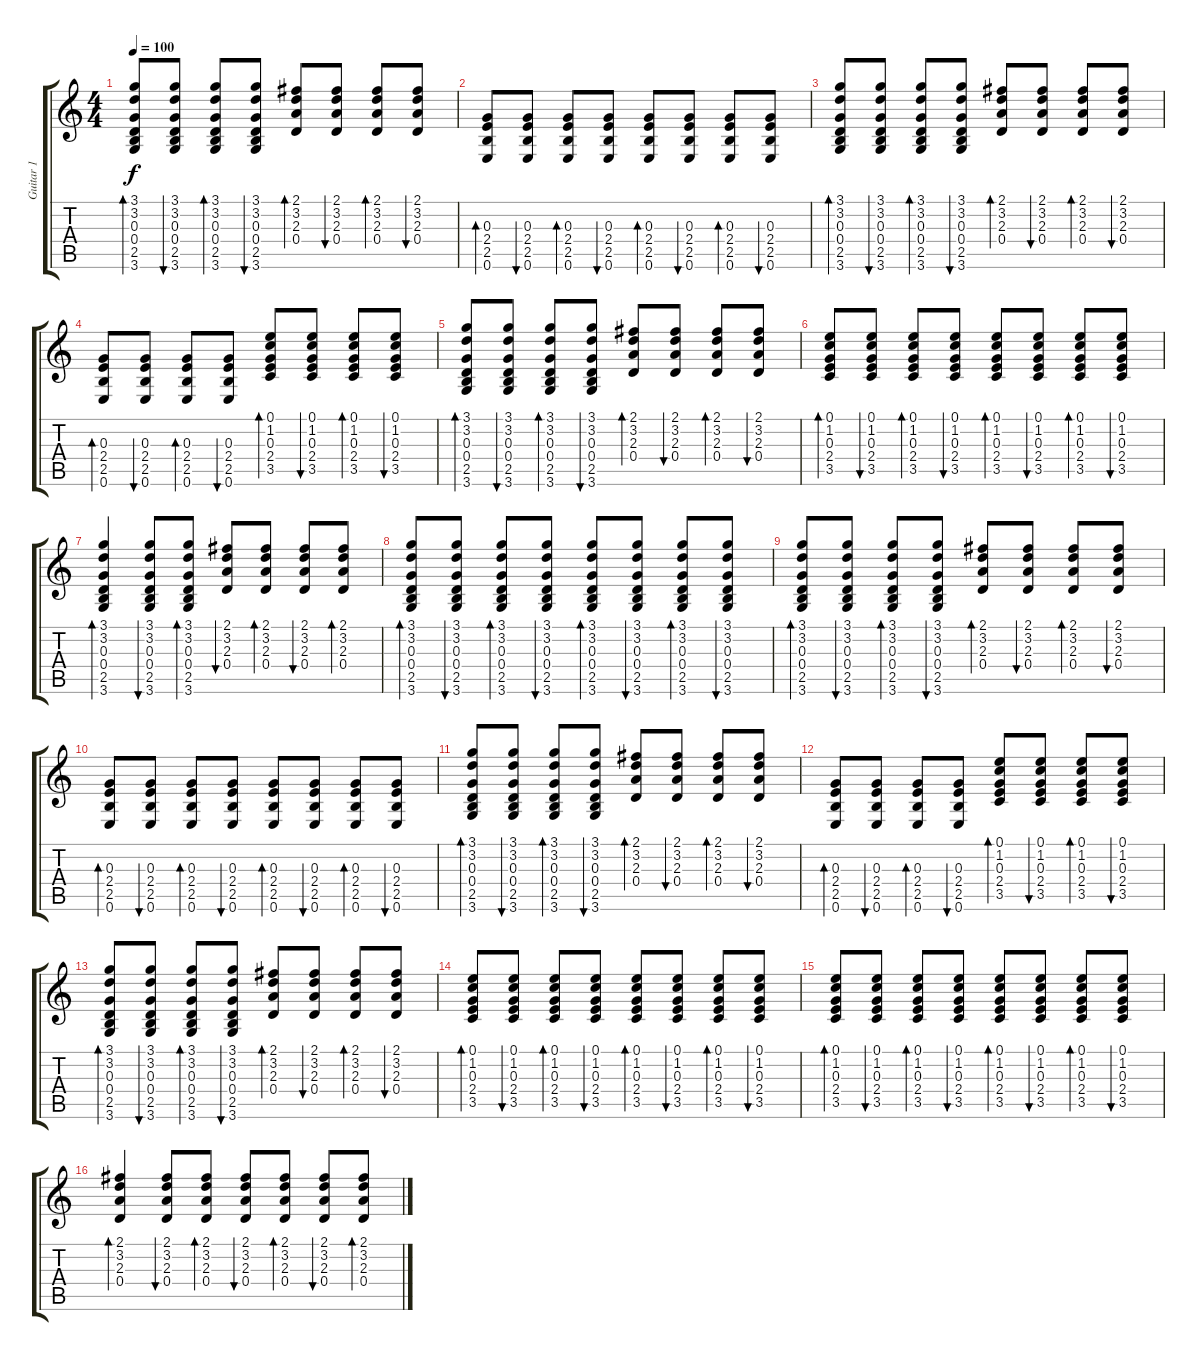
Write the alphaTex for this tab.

\track ("Guitar 1" "Guitar 1") {instrument overdrivenguitar}
\staff {score tabs}
\tuning (E4 B3 G3 D3 A2 E2) {hide}
\ts (4 4)
\tempo 100
\clef g2
\ks c
(3.1 3.2 0.3 0.4 2.5 3.6).8{bd 30 dy f} (3.1 3.2 0.3 0.4 2.5 3.6).8{bu 30} (3.1 3.2 0.3 0.4 2.5 3.6).8{bd 30} (3.1 3.2 0.3 0.4 2.5 3.6).8{bu 30} (2.1 3.2 2.3 0.4).8{bd 30} (2.1 3.2 2.3 0.4).8{bu 30} (2.1 3.2 2.3 0.4).8{bd 30} (2.1 3.2 2.3 0.4).8{bu 30} |
(0.3 2.4 2.5 0.6).8{bd 30} (0.3 2.4 2.5 0.6).8{bu 30} (0.3 2.4 2.5 0.6).8{bd 30} (0.3 2.4 2.5 0.6).8{bu 30} (0.3 2.4 2.5 0.6).8{bd 30} (0.3 2.4 2.5 0.6).8{bu 30} (0.3 2.4 2.5 0.6).8{bd 30} (0.3 2.4 2.5 0.6).8{bu 30} |
(3.1 3.2 0.3 0.4 2.5 3.6).8{bd 30} (3.1 3.2 0.3 0.4 2.5 3.6).8{bu 30} (3.1 3.2 0.3 0.4 2.5 3.6).8{bd 30} (3.1 3.2 0.3 0.4 2.5 3.6).8{bu 30} (2.1 3.2 2.3 0.4).8{bd 30} (2.1 3.2 2.3 0.4).8{bu 30} (2.1 3.2 2.3 0.4).8{bd 30} (2.1 3.2 2.3 0.4).8{bu 30} |
(0.3 2.4 2.5 0.6).8{bd 30} (0.3 2.4 2.5 0.6).8{bu 30} (0.3 2.4 2.5 0.6).8{bd 30} (0.3 2.4 2.5 0.6).8{bu 30} (0.1 1.2 0.3 2.4 3.5).8{bd 30} (0.1 1.2 0.3 2.4 3.5).8{bu 30} (0.1 1.2 0.3 2.4 3.5).8{bd 30} (0.1 1.2 0.3 2.4 3.5).8{bu 30} |
(3.1 3.2 0.3 0.4 2.5 3.6).8{bd 30} (3.1 3.2 0.3 0.4 2.5 3.6).8{bu 30} (3.1 3.2 0.3 0.4 2.5 3.6).8{bd 30} (3.1 3.2 0.3 0.4 2.5 3.6).8{bu 30} (2.1 3.2 2.3 0.4).8{bd 30} (2.1 3.2 2.3 0.4).8{bu 30} (2.1 3.2 2.3 0.4).8{bd 30} (2.1 3.2 2.3 0.4).8{bu 30} |
(0.1 1.2 0.3 2.4 3.5).8{bd 30} (0.1 1.2 0.3 2.4 3.5).8{bu 30} (0.1 1.2 0.3 2.4 3.5).8{bd 30} (0.1 1.2 0.3 2.4 3.5).8{bu 30} (0.1 1.2 0.3 2.4 3.5).8{bd 30} (0.1 1.2 0.3 2.4 3.5).8{bu 30} (0.1 1.2 0.3 2.4 3.5).8{bd 30} (0.1 1.2 0.3 2.4 3.5).8{bu 30} |
(3.1 3.2 0.3 0.4 2.5 3.6).4{bd 30} (3.1 3.2 0.3 0.4 2.5 3.6).8{bu 30} (3.1 3.2 0.3 0.4 2.5 3.6).8{bd 30} (2.1 3.2 2.3 0.4).8{bu 30} (2.1 3.2 2.3 0.4).8{bd 30} (2.1 3.2 2.3 0.4).8{bu 30} (2.1 3.2 2.3 0.4).8{bd 30} |
(3.1 3.2 0.3 0.4 2.5 3.6).8{bd 30} (3.1 3.2 0.3 0.4 2.5 3.6).8{bu 30} (3.1 3.2 0.3 0.4 2.5 3.6).8{bd 30} (3.1 3.2 0.3 0.4 2.5 3.6).8{bu 30} (3.1 3.2 0.3 0.4 2.5 3.6).8{bd 30} (3.1 3.2 0.3 0.4 2.5 3.6).8{bu 30} (3.1 3.2 0.3 0.4 2.5 3.6).8{bd 30} (3.1 3.2 0.3 0.4 2.5 3.6).8{bu 30} |
(3.1 3.2 0.3 0.4 2.5 3.6).8{bd 30} (3.1 3.2 0.3 0.4 2.5 3.6).8{bu 30} (3.1 3.2 0.3 0.4 2.5 3.6).8{bd 30} (3.1 3.2 0.3 0.4 2.5 3.6).8{bu 30} (2.1 3.2 2.3 0.4).8{bd 30} (2.1 3.2 2.3 0.4).8{bu 30} (2.1 3.2 2.3 0.4).8{bd 30} (2.1 3.2 2.3 0.4).8{bu 30} |
(0.3 2.4 2.5 0.6).8{bd 30} (0.3 2.4 2.5 0.6).8{bu 30} (0.3 2.4 2.5 0.6).8{bd 30} (0.3 2.4 2.5 0.6).8{bu 30} (0.3 2.4 2.5 0.6).8{bd 30} (0.3 2.4 2.5 0.6).8{bu 30} (0.3 2.4 2.5 0.6).8{bd 30} (0.3 2.4 2.5 0.6).8{bu 30} |
(3.1 3.2 0.3 0.4 2.5 3.6).8{bd 30} (3.1 3.2 0.3 0.4 2.5 3.6).8{bu 30} (3.1 3.2 0.3 0.4 2.5 3.6).8{bd 30} (3.1 3.2 0.3 0.4 2.5 3.6).8{bu 30} (2.1 3.2 2.3 0.4).8{bd 30} (2.1 3.2 2.3 0.4).8{bu 30} (2.1 3.2 2.3 0.4).8{bd 30} (2.1 3.2 2.3 0.4).8{bu 30} |
(0.3 2.4 2.5 0.6).8{bd 30} (0.3 2.4 2.5 0.6).8{bu 30} (0.3 2.4 2.5 0.6).8{bd 30} (0.3 2.4 2.5 0.6).8{bu 30} (0.1 1.2 0.3 2.4 3.5).8{bd 30} (0.1 1.2 0.3 2.4 3.5).8{bu 30} (0.1 1.2 0.3 2.4 3.5).8{bd 30} (0.1 1.2 0.3 2.4 3.5).8{bu 30} |
(3.1 3.2 0.3 0.4 2.5 3.6).8{bd 30} (3.1 3.2 0.3 0.4 2.5 3.6).8{bu 30} (3.1 3.2 0.3 0.4 2.5 3.6).8{bd 30} (3.1 3.2 0.3 0.4 2.5 3.6).8{bu 30} (2.1 3.2 2.3 0.4).8{bd 30} (2.1 3.2 2.3 0.4).8{bu 30} (2.1 3.2 2.3 0.4).8{bd 30} (2.1 3.2 2.3 0.4).8{bu 30} |
(0.1 1.2 0.3 2.4 3.5).8{bd 30} (0.1 1.2 0.3 2.4 3.5).8{bu 30} (0.1 1.2 0.3 2.4 3.5).8{bd 30} (0.1 1.2 0.3 2.4 3.5).8{bu 30} (0.1 1.2 0.3 2.4 3.5).8{bd 30} (0.1 1.2 0.3 2.4 3.5).8{bu 30} (0.1 1.2 0.3 2.4 3.5).8{bd 30} (0.1 1.2 0.3 2.4 3.5).8{bu 30} |
(0.1 1.2 0.3 2.4 3.5).8{bd 30} (0.1 1.2 0.3 2.4 3.5).8{bu 30} (0.1 1.2 0.3 2.4 3.5).8{bd 30} (0.1 1.2 0.3 2.4 3.5).8{bu 30} (0.1 1.2 0.3 2.4 3.5).8{bd 30} (0.1 1.2 0.3 2.4 3.5).8{bu 30} (0.1 1.2 0.3 2.4 3.5).8{bd 30} (0.1 1.2 0.3 2.4 3.5).8{bu 30} |
(2.1 3.2 2.3 0.4).4{bd 30} (2.1 3.2 2.3 0.4).8{bu 30} (2.1 3.2 2.3 0.4).8{bd 30} (2.1 3.2 2.3 0.4).8{bu 30} (2.1 3.2 2.3 0.4).8{bd 30} (2.1 3.2 2.3 0.4).8{bu 30} (2.1 3.2 2.3 0.4).8{bd 30}
